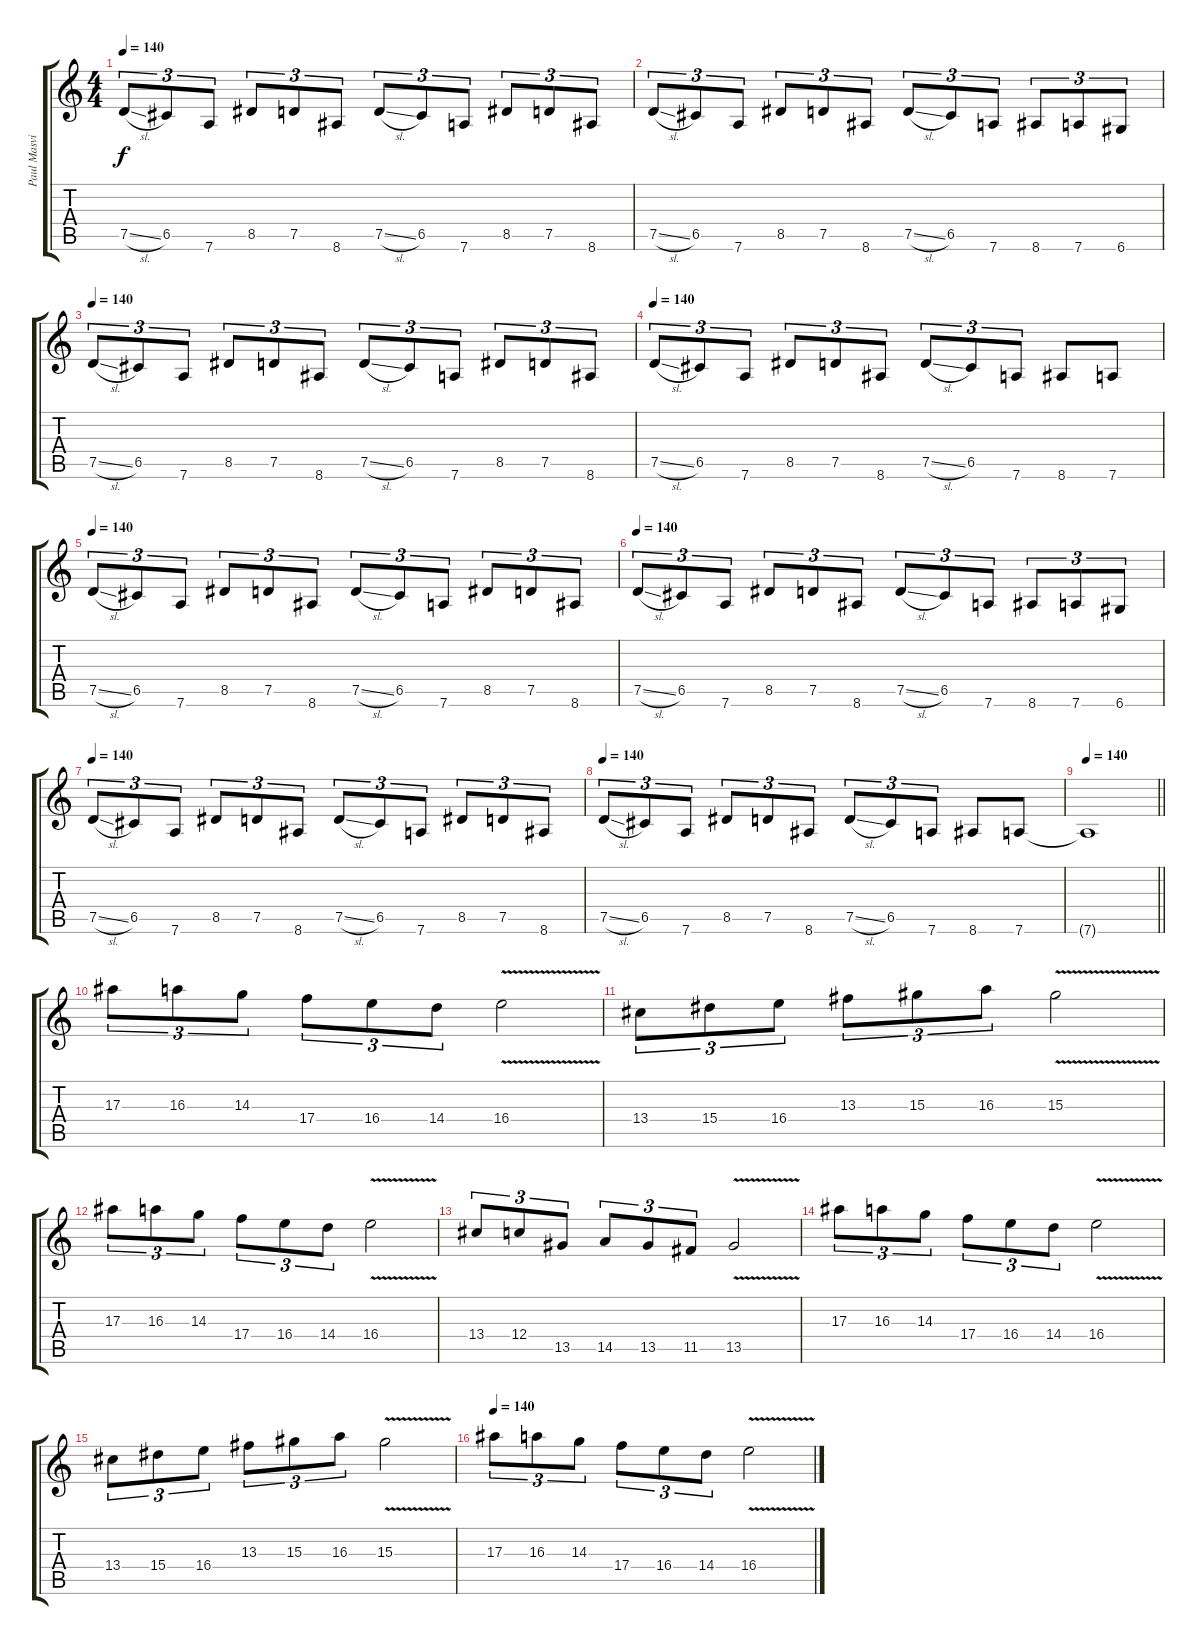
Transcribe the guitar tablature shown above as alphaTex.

\track ("Paul Masvidal" "Paul Masvi") {instrument distortionguitar}
\staff {score tabs}
\tuning (D4 A3 F3 C3 G2 D2) {hide}
\ts (4 4)
\tempo 140
\clef g2
\ks c
7.5{sl}.8{tu (3 2) dy f} 6.5.8{tu (3 2)} 7.6.8{tu (3 2)} 8.5.8{tu (3 2)} 7.5.8{tu (3 2)} 8.6.8{tu (3 2)} 7.5{sl}.8{tu (3 2)} 6.5.8{tu (3 2)} 7.6.8{tu (3 2)} 8.5.8{tu (3 2)} 7.5.8{tu (3 2)} 8.6.8{tu (3 2)} |
7.5{sl}.8{tu (3 2)} 6.5.8{tu (3 2)} 7.6.8{tu (3 2)} 8.5.8{tu (3 2)} 7.5.8{tu (3 2)} 8.6.8{tu (3 2)} 7.5{sl}.8{tu (3 2)} 6.5.8{tu (3 2)} 7.6.8{tu (3 2)} 8.6.8{tu (3 2)} 7.6.8{tu (3 2)} 6.6.8{tu (3 2)} |
\tempo 140
7.5{sl}.8{tu (3 2)} 6.5.8{tu (3 2)} 7.6.8{tu (3 2)} 8.5.8{tu (3 2)} 7.5.8{tu (3 2)} 8.6.8{tu (3 2)} 7.5{sl}.8{tu (3 2)} 6.5.8{tu (3 2)} 7.6.8{tu (3 2)} 8.5.8{tu (3 2)} 7.5.8{tu (3 2)} 8.6.8{tu (3 2)} |
\tempo 140
7.5{sl}.8{tu (3 2)} 6.5.8{tu (3 2)} 7.6.8{tu (3 2)} 8.5.8{tu (3 2)} 7.5.8{tu (3 2)} 8.6.8{tu (3 2)} 7.5{sl}.8{tu (3 2)} 6.5.8{tu (3 2)} 7.6.8{tu (3 2)} 8.6.8 7.6.8 |
\tempo 140
7.5{sl}.8{tu (3 2)} 6.5.8{tu (3 2)} 7.6.8{tu (3 2)} 8.5.8{tu (3 2)} 7.5.8{tu (3 2)} 8.6.8{tu (3 2)} 7.5{sl}.8{tu (3 2)} 6.5.8{tu (3 2)} 7.6.8{tu (3 2)} 8.5.8{tu (3 2)} 7.5.8{tu (3 2)} 8.6.8{tu (3 2)} |
\tempo 140
7.5{sl}.8{tu (3 2)} 6.5.8{tu (3 2)} 7.6.8{tu (3 2)} 8.5.8{tu (3 2)} 7.5.8{tu (3 2)} 8.6.8{tu (3 2)} 7.5{sl}.8{tu (3 2)} 6.5.8{tu (3 2)} 7.6.8{tu (3 2)} 8.6.8{tu (3 2)} 7.6.8{tu (3 2)} 6.6.8{tu (3 2)} |
\tempo 140
7.5{sl}.8{tu (3 2)} 6.5.8{tu (3 2)} 7.6.8{tu (3 2)} 8.5.8{tu (3 2)} 7.5.8{tu (3 2)} 8.6.8{tu (3 2)} 7.5{sl}.8{tu (3 2)} 6.5.8{tu (3 2)} 7.6.8{tu (3 2)} 8.5.8{tu (3 2)} 7.5.8{tu (3 2)} 8.6.8{tu (3 2)} |
\tempo 140
7.5{sl}.8{tu (3 2)} 6.5.8{tu (3 2)} 7.6.8{tu (3 2)} 8.5.8{tu (3 2)} 7.5.8{tu (3 2)} 8.6.8{tu (3 2)} 7.5{sl}.8{tu (3 2)} 6.5.8{tu (3 2)} 7.6.8{tu (3 2)} 8.6.8 7.6.8 |
\tempo 140
\barLineRight lightlight
7.6{t}.1 |
17.3.8{tu (3 2)} 16.3.8{tu (3 2)} 14.3.8{tu (3 2)} 17.4.8{tu (3 2)} 16.4.8{tu (3 2)} 14.4.8{tu (3 2)} 16.4{v}.2 |
13.4.8{tu (3 2)} 15.4.8{tu (3 2)} 16.4.8{tu (3 2)} 13.3.8{tu (3 2)} 15.3.8{tu (3 2)} 16.3.8{tu (3 2)} 15.3{v}.2 |
17.3.8{tu (3 2)} 16.3.8{tu (3 2)} 14.3.8{tu (3 2)} 17.4.8{tu (3 2)} 16.4.8{tu (3 2)} 14.4.8{tu (3 2)} 16.4{v}.2 |
13.4.8{tu (3 2)} 12.4.8{tu (3 2)} 13.5.8{tu (3 2)} 14.5.8{tu (3 2)} 13.5.8{tu (3 2)} 11.5.8{tu (3 2)} 13.5{v}.2 |
17.3.8{tu (3 2)} 16.3.8{tu (3 2)} 14.3.8{tu (3 2)} 17.4.8{tu (3 2)} 16.4.8{tu (3 2)} 14.4.8{tu (3 2)} 16.4{v}.2 |
13.4.8{tu (3 2)} 15.4.8{tu (3 2)} 16.4.8{tu (3 2)} 13.3.8{tu (3 2)} 15.3.8{tu (3 2)} 16.3.8{tu (3 2)} 15.3{v}.2 |
\tempo 140
17.3.8{tu (3 2)} 16.3.8{tu (3 2)} 14.3.8{tu (3 2)} 17.4.8{tu (3 2)} 16.4.8{tu (3 2)} 14.4.8{tu (3 2)} 16.4{v}.2
